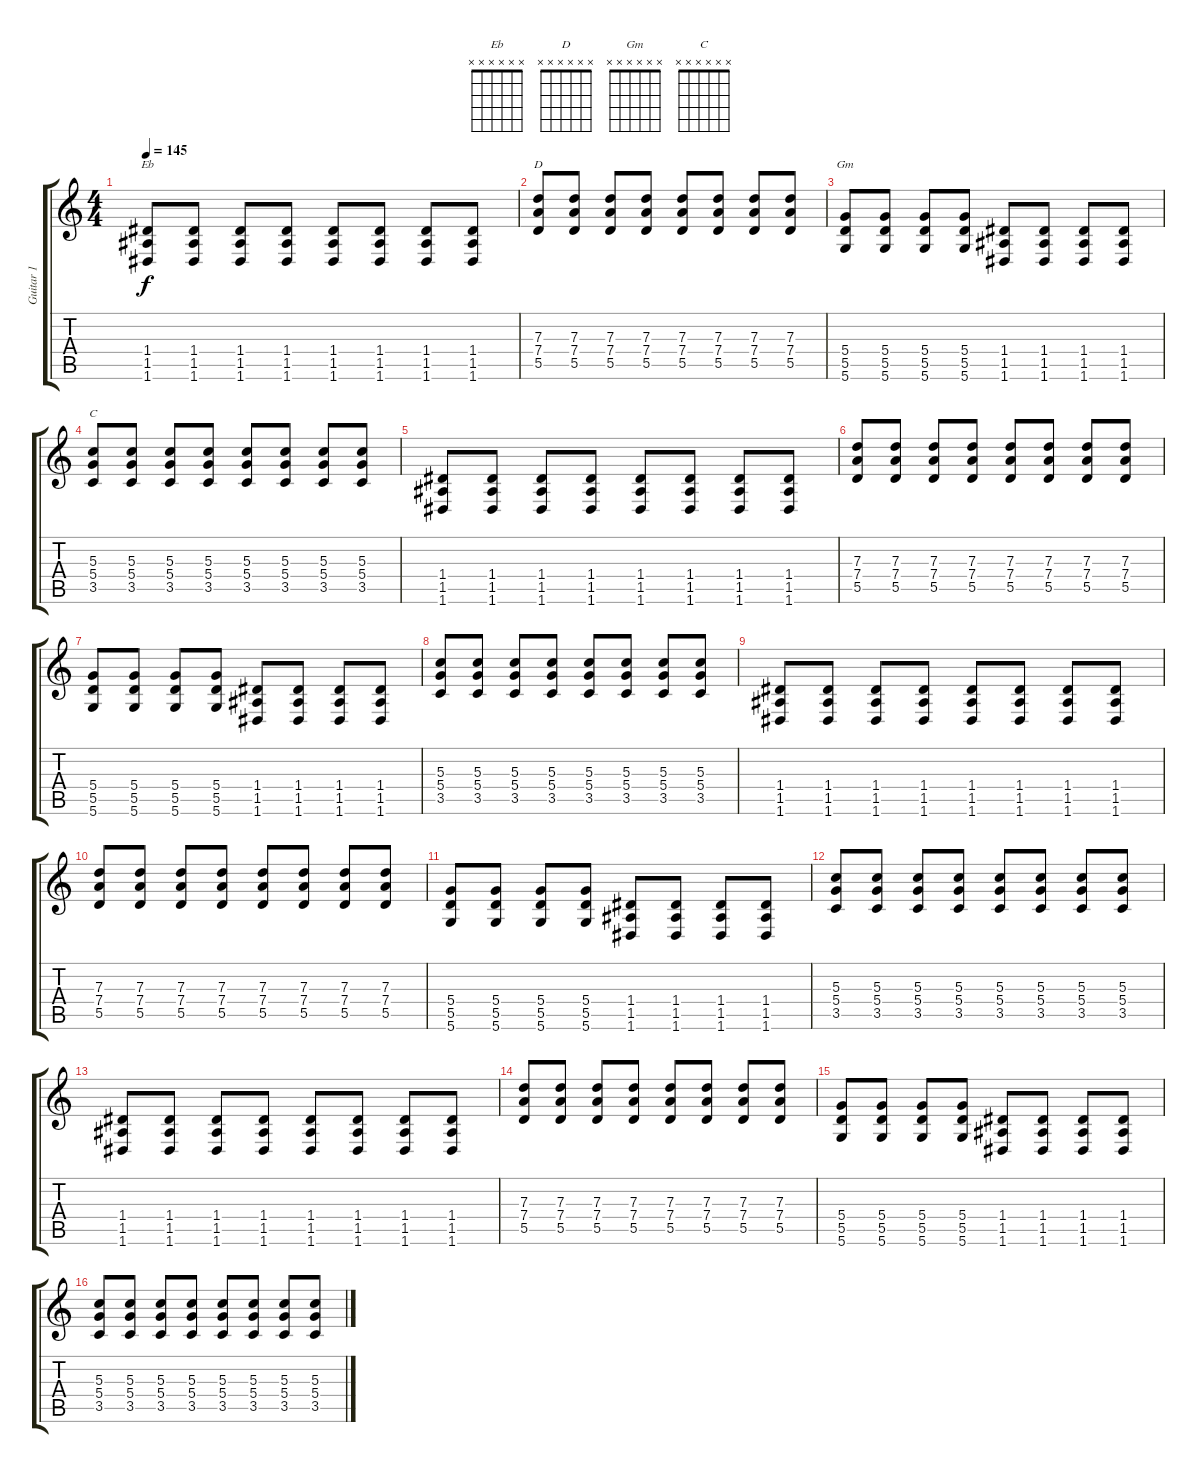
\track ("Guitar 1" "Guitar 1") {instrument overdrivenguitar}
\staff {score tabs}
\tuning (E4 B3 G3 D3 A2 D2) {hide}
\chord ("Eb" x x x x x x)
\chord ("D" x x x x x x)
\chord ("Gm" x x x x x x)
\chord ("C" x x x x x x)
\ts (4 4)
\tempo 145
\clef g2
\ks c
(1.4 1.5 1.6).8{ch "Eb" dy f} (1.4 1.5 1.6).8 (1.4 1.5 1.6).8 (1.4 1.5 1.6).8 (1.4 1.5 1.6).8 (1.4 1.5 1.6).8 (1.4 1.5 1.6).8 (1.4 1.5 1.6).8 |
(7.3 7.4 5.5).8{ch "D"} (7.3 7.4 5.5).8 (7.3 7.4 5.5).8 (7.3 7.4 5.5).8 (7.3 7.4 5.5).8 (7.3 7.4 5.5).8 (7.3 7.4 5.5).8 (7.3 7.4 5.5).8 |
(5.4 5.5 5.6).8{ch "Gm"} (5.4 5.5 5.6).8 (5.4 5.5 5.6).8 (5.4 5.5 5.6).8 (1.4 1.5 1.6).8 (1.4 1.5 1.6).8 (1.4 1.5 1.6).8 (1.4 1.5 1.6).8 |
(5.3 5.4 3.5).8{ch "C"} (5.3 5.4 3.5).8 (5.3 5.4 3.5).8 (5.3 5.4 3.5).8 (5.3 5.4 3.5).8 (5.3 5.4 3.5).8 (5.3 5.4 3.5).8 (5.3 5.4 3.5).8 |
(1.4 1.5 1.6).8 (1.4 1.5 1.6).8 (1.4 1.5 1.6).8 (1.4 1.5 1.6).8 (1.4 1.5 1.6).8 (1.4 1.5 1.6).8 (1.4 1.5 1.6).8 (1.4 1.5 1.6).8 |
(7.3 7.4 5.5).8 (7.3 7.4 5.5).8 (7.3 7.4 5.5).8 (7.3 7.4 5.5).8 (7.3 7.4 5.5).8 (7.3 7.4 5.5).8 (7.3 7.4 5.5).8 (7.3 7.4 5.5).8 |
(5.4 5.5 5.6).8 (5.4 5.5 5.6).8 (5.4 5.5 5.6).8 (5.4 5.5 5.6).8 (1.4 1.5 1.6).8 (1.4 1.5 1.6).8 (1.4 1.5 1.6).8 (1.4 1.5 1.6).8 |
(5.3 5.4 3.5).8 (5.3 5.4 3.5).8 (5.3 5.4 3.5).8 (5.3 5.4 3.5).8 (5.3 5.4 3.5).8 (5.3 5.4 3.5).8 (5.3 5.4 3.5).8 (5.3 5.4 3.5).8 |
(1.4 1.5 1.6).8 (1.4 1.5 1.6).8 (1.4 1.5 1.6).8 (1.4 1.5 1.6).8 (1.4 1.5 1.6).8 (1.4 1.5 1.6).8 (1.4 1.5 1.6).8 (1.4 1.5 1.6).8 |
(7.3 7.4 5.5).8 (7.3 7.4 5.5).8 (7.3 7.4 5.5).8 (7.3 7.4 5.5).8 (7.3 7.4 5.5).8 (7.3 7.4 5.5).8 (7.3 7.4 5.5).8 (7.3 7.4 5.5).8 |
(5.4 5.5 5.6).8 (5.4 5.5 5.6).8 (5.4 5.5 5.6).8 (5.4 5.5 5.6).8 (1.4 1.5 1.6).8 (1.4 1.5 1.6).8 (1.4 1.5 1.6).8 (1.4 1.5 1.6).8 |
(5.3 5.4 3.5).8 (5.3 5.4 3.5).8 (5.3 5.4 3.5).8 (5.3 5.4 3.5).8 (5.3 5.4 3.5).8 (5.3 5.4 3.5).8 (5.3 5.4 3.5).8 (5.3 5.4 3.5).8 |
(1.4 1.5 1.6).8 (1.4 1.5 1.6).8 (1.4 1.5 1.6).8 (1.4 1.5 1.6).8 (1.4 1.5 1.6).8 (1.4 1.5 1.6).8 (1.4 1.5 1.6).8 (1.4 1.5 1.6).8 |
(7.3 7.4 5.5).8 (7.3 7.4 5.5).8 (7.3 7.4 5.5).8 (7.3 7.4 5.5).8 (7.3 7.4 5.5).8 (7.3 7.4 5.5).8 (7.3 7.4 5.5).8 (7.3 7.4 5.5).8 |
(5.4 5.5 5.6).8 (5.4 5.5 5.6).8 (5.4 5.5 5.6).8 (5.4 5.5 5.6).8 (1.4 1.5 1.6).8 (1.4 1.5 1.6).8 (1.4 1.5 1.6).8 (1.4 1.5 1.6).8 |
(5.3 5.4 3.5).8 (5.3 5.4 3.5).8 (5.3 5.4 3.5).8 (5.3 5.4 3.5).8 (5.3 5.4 3.5).8 (5.3 5.4 3.5).8 (5.3 5.4 3.5).8 (5.3 5.4 3.5).8
